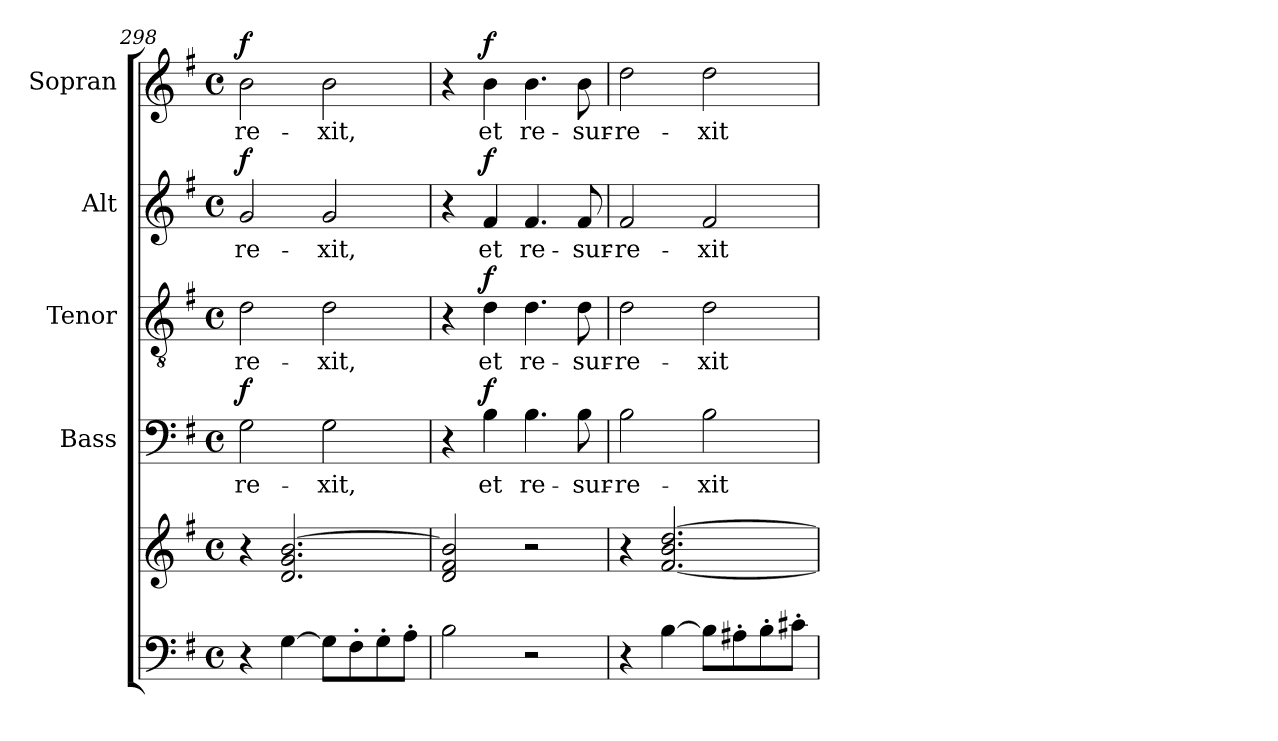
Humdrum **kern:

**kern	**kern	**kern	**text	**dynam	**kern	**text	**dynam	**kern	**text	**dynam	**kern	**text	**dynam
*part5	*part5	*part4	*part4	*part4	*part3	*part3	*part3	*part2	*part2	*part2	*part1	*part1	*part1
*staff6	*staff5	*staff4	*staff4	*staff4	*staff3	*staff3	*staff3	*staff2	*staff2	*staff2	*staff1	*staff1	*staff1
*	*	*I"Bass	*	*	*I"Tenor	*	*	*I"Alt	*	*	*I"Sopran	*	*
*	*	*I'B.	*	*	*I'T.	*	*	*I'A.	*	*	*I'S.	*	*
*clefF4	*clefG2	*clefF4	*	*	*clefGv2	*	*	*clefG2	*	*	*clefG2	*	*
*k[f#]	*k[f#]	*k[f#]	*	*	*k[f#]	*	*	*k[f#]	*	*	*k[f#]	*	*
*G:	*G:	*G:	*	*	*G:	*	*	*G:	*	*	*G:	*	*
*M4/4	*M4/4	*M4/4	*	*	*M4/4	*	*	*M4/4	*	*	*M4/4	*	*
*met(c)	*met(c)	*met(c)	*	*	*met(c)	*	*	*met(c)	*	*	*met(c)	*	*
=298	=298	=298	=298	=298	=298	=298	=298	=298	=298	=298	=298	=298	=298
!	!	!	!LO:LY:b	!LO:DY:a	!	!LO:LY:b	!	!	!LO:LY:b	!LO:DY:a	!	!LO:LY:b	!LO:DY:a
4r	4r	2G\	-re-	f	2d\	-re-	.	2g/	-re-	f	2b\	-re-	f
[4G\	2.d/ 2.g/ [>2.b/	.	.	.	.	.	.	.	.	.	.	.	.
!	!	!	!LO:LY:b	!	!	!LO:LY:b	!	!	!LO:LY:b	!	!	!LO:LY:b	!
8G\L]	.	2G\	-xit,	.	2d\	-xit,	.	2g/	-xit,	.	2b\	-xit,	.
8F#'>\	.	.	.	.	.	.	.	.	.	.	.	.	.
8G'>\	.	.	.	.	.	.	.	.	.	.	.	.	.
8A'>\J	.	.	.	.	.	.	.	.	.	.	.	.	.
=299	=299	=299	=299	=299	=299	=299	=299	=299	=299	=299	=299	=299	=299
2B\	2d/ 2f#/ 2b/]	4r	.	.	4r	.	.	4r	.	.	4r	.	.
!	!	!	!LO:LY:b	!LO:DY:a	!	!LO:LY:b	!LO:DY:a	!	!LO:LY:b	!LO:DY:a	!	!LO:LY:b	!LO:DY:a
.	.	4B\	et	f	4d\	et	f	4f#/	et	f	4b\	et	f
!	!	!	!LO:LY:b	!	!	!LO:LY:b	!	!	!LO:LY:b	!	!	!LO:LY:b	!
2r	2r	4.B\	re-	.	4.d\	re-	.	4.f#/	re-	.	4.b\	re-	.
!	!	!	!LO:LY:b	!	!	!LO:LY:b	!	!	!LO:LY:b	!	!	!LO:LY:b	!
.	.	8B\	-sur-	.	8d\	-sur-	.	8f#/	-sur-	.	8b\	-sur-	.
=300	=300	=300	=300	=300	=300	=300	=300	=300	=300	=300	=300	=300	=300
!	!	!	!LO:LY:b	!	!	!LO:LY:b	!	!	!LO:LY:b	!	!	!LO:LY:b	!
4r	4r	2B\	-re-	.	2d\	-re-	.	2f#/	-re-	.	2dd\	-re-	.
[4B\	[2.f#/ 2.b/ [2.dd/	.	.	.	.	.	.	.	.	.	.	.	.
!	!	!	!LO:LY:b	!	!	!LO:LY:b	!	!	!LO:LY:b	!	!	!LO:LY:b	!
8B\L]	.	2B\	-xit	.	2d\	-xit	.	2f#/	-xit	.	2dd\	-xit	.
8A#X'>\	.	.	.	.	.	.	.	.	.	.	.	.	.
8B'>\	.	.	.	.	.	.	.	.	.	.	.	.	.
8c#X'>\J	.	.	.	.	.	.	.	.	.	.	.	.	.
=	=	=	=	=	=	=	=	=	=	=	=	=	=
*-	*-	*-	*-	*-	*-	*-	*-	*-	*-	*-	*-	*-	*-
